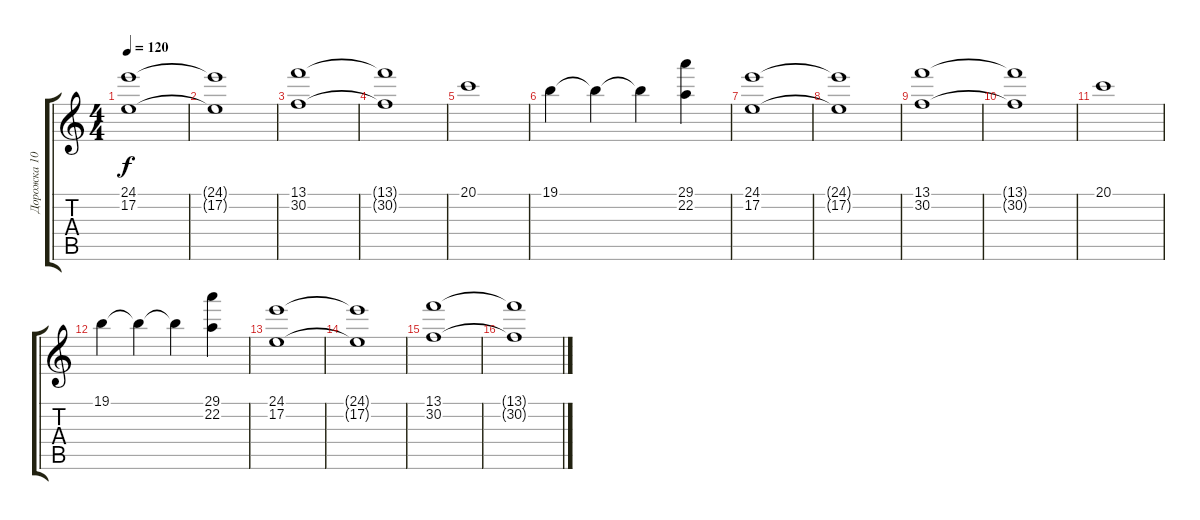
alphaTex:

\track ("Дорожка 10" "Дорожка 10") {instrument stringensemble1}
\staff {score tabs}
\tuning (E4 B3 G3 D3 A2 E2) {hide}
\ts (4 4)
\tempo 120
\clef g2
\ks c
(24.1 17.2).1{dy f} |
(24.1{t} 17.2{t}).1 |
(13.1 30.2).1 |
(13.1{t} 30.2{t}).1 |
20.1.1 |
19.1.4 19.1{t}.4 19.1{t}.4 (29.1 22.2).4 |
(24.1 17.2).1 |
(24.1{t} 17.2{t}).1 |
(13.1 30.2).1 |
(13.1{t} 30.2{t}).1 |
20.1.1 |
19.1.4 19.1{t}.4 19.1{t}.4 (29.1 22.2).4 |
(24.1 17.2).1 |
(24.1{t} 17.2{t}).1 |
(13.1 30.2).1 |
(13.1{t} 30.2{t}).1
